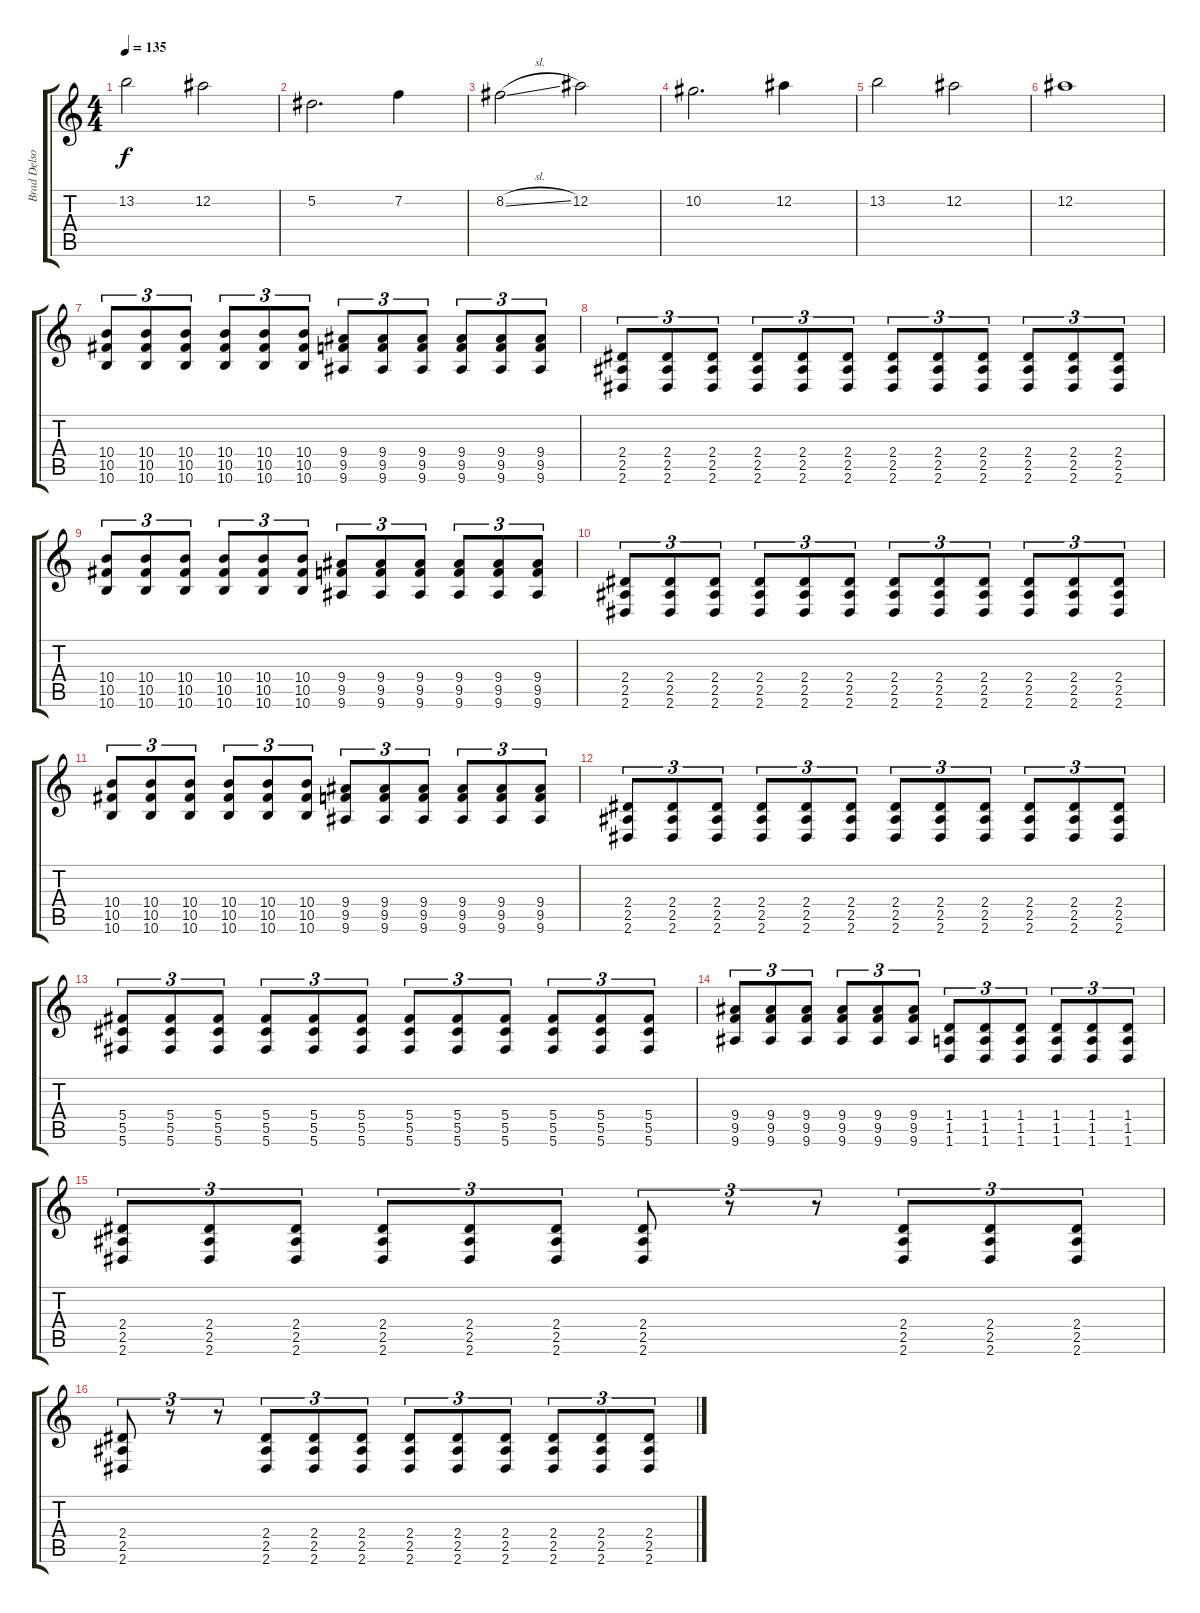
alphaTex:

\track ("Brad Delson [Gtr.2]" "Brad Delso") {instrument distortionguitar}
\staff {score tabs}
\tuning (Eb4 Bb3 Gb3 Db3 Ab2 Db2) {hide}
\ts (4 4)
\tempo 135
\clef g2
\ks c
13.2.2{dy f} 12.2.2 |
5.2.2{d} 7.2.4 |
8.2{sl}.2 12.2.2 |
10.2.2{d} 12.2.4 |
13.2.2 12.2.2 |
12.2.1 |
(10.4 10.5 10.6).8{tu (3 2) volume 13 instrument distortionguitar} (10.4 10.5 10.6).8{tu (3 2)} (10.4 10.5 10.6).8{tu (3 2)} (10.4 10.5 10.6).8{tu (3 2)} (10.4 10.5 10.6).8{tu (3 2)} (10.4 10.5 10.6).8{tu (3 2)} (9.4 9.5 9.6).8{tu (3 2)} (9.4 9.5 9.6).8{tu (3 2)} (9.4 9.5 9.6).8{tu (3 2)} (9.4 9.5 9.6).8{tu (3 2)} (9.4 9.5 9.6).8{tu (3 2)} (9.4 9.5 9.6).8{tu (3 2)} |
(2.4 2.5 2.6).8{tu (3 2)} (2.4 2.5 2.6).8{tu (3 2)} (2.4 2.5 2.6).8{tu (3 2)} (2.4 2.5 2.6).8{tu (3 2)} (2.4 2.5 2.6).8{tu (3 2)} (2.4 2.5 2.6).8{tu (3 2)} (2.4 2.5 2.6).8{tu (3 2)} (2.4 2.5 2.6).8{tu (3 2)} (2.4 2.5 2.6).8{tu (3 2)} (2.4 2.5 2.6).8{tu (3 2)} (2.4 2.5 2.6).8{tu (3 2)} (2.4 2.5 2.6).8{tu (3 2)} |
(10.4 10.5 10.6).8{tu (3 2)} (10.4 10.5 10.6).8{tu (3 2)} (10.4 10.5 10.6).8{tu (3 2)} (10.4 10.5 10.6).8{tu (3 2)} (10.4 10.5 10.6).8{tu (3 2)} (10.4 10.5 10.6).8{tu (3 2)} (9.4 9.5 9.6).8{tu (3 2)} (9.4 9.5 9.6).8{tu (3 2)} (9.4 9.5 9.6).8{tu (3 2)} (9.4 9.5 9.6).8{tu (3 2)} (9.4 9.5 9.6).8{tu (3 2)} (9.4 9.5 9.6).8{tu (3 2)} |
(2.4 2.5 2.6).8{tu (3 2)} (2.4 2.5 2.6).8{tu (3 2)} (2.4 2.5 2.6).8{tu (3 2)} (2.4 2.5 2.6).8{tu (3 2)} (2.4 2.5 2.6).8{tu (3 2)} (2.4 2.5 2.6).8{tu (3 2)} (2.4 2.5 2.6).8{tu (3 2)} (2.4 2.5 2.6).8{tu (3 2)} (2.4 2.5 2.6).8{tu (3 2)} (2.4 2.5 2.6).8{tu (3 2)} (2.4 2.5 2.6).8{tu (3 2)} (2.4 2.5 2.6).8{tu (3 2)} |
(10.4 10.5 10.6).8{tu (3 2)} (10.4 10.5 10.6).8{tu (3 2)} (10.4 10.5 10.6).8{tu (3 2)} (10.4 10.5 10.6).8{tu (3 2)} (10.4 10.5 10.6).8{tu (3 2)} (10.4 10.5 10.6).8{tu (3 2)} (9.4 9.5 9.6).8{tu (3 2)} (9.4 9.5 9.6).8{tu (3 2)} (9.4 9.5 9.6).8{tu (3 2)} (9.4 9.5 9.6).8{tu (3 2)} (9.4 9.5 9.6).8{tu (3 2)} (9.4 9.5 9.6).8{tu (3 2)} |
(2.4 2.5 2.6).8{tu (3 2)} (2.4 2.5 2.6).8{tu (3 2)} (2.4 2.5 2.6).8{tu (3 2)} (2.4 2.5 2.6).8{tu (3 2)} (2.4 2.5 2.6).8{tu (3 2)} (2.4 2.5 2.6).8{tu (3 2)} (2.4 2.5 2.6).8{tu (3 2)} (2.4 2.5 2.6).8{tu (3 2)} (2.4 2.5 2.6).8{tu (3 2)} (2.4 2.5 2.6).8{tu (3 2)} (2.4 2.5 2.6).8{tu (3 2)} (2.4 2.5 2.6).8{tu (3 2)} |
(5.4 5.5 5.6).8{tu (3 2)} (5.4 5.5 5.6).8{tu (3 2)} (5.4 5.5 5.6).8{tu (3 2)} (5.4 5.5 5.6).8{tu (3 2)} (5.4 5.5 5.6).8{tu (3 2)} (5.4 5.5 5.6).8{tu (3 2)} (5.4 5.5 5.6).8{tu (3 2)} (5.4 5.5 5.6).8{tu (3 2)} (5.4 5.5 5.6).8{tu (3 2)} (5.4 5.5 5.6).8{tu (3 2)} (5.4 5.5 5.6).8{tu (3 2)} (5.4 5.5 5.6).8{tu (3 2)} |
(9.4 9.5 9.6).8{tu (3 2)} (9.4 9.5 9.6).8{tu (3 2)} (9.4 9.5 9.6).8{tu (3 2)} (9.4 9.5 9.6).8{tu (3 2)} (9.4 9.5 9.6).8{tu (3 2)} (9.4 9.5 9.6).8{tu (3 2)} (1.4 1.5 1.6).8{tu (3 2)} (1.4 1.5 1.6).8{tu (3 2)} (1.4 1.5 1.6).8{tu (3 2)} (1.4 1.5 1.6).8{tu (3 2)} (1.4 1.5 1.6).8{tu (3 2)} (1.4 1.5 1.6).8{tu (3 2)} |
(2.4 2.5 2.6).8{tu (3 2)} (2.4 2.5 2.6).8{tu (3 2)} (2.4 2.5 2.6).8{tu (3 2)} (2.4 2.5 2.6).8{tu (3 2)} (2.4 2.5 2.6).8{tu (3 2)} (2.4 2.5 2.6).8{tu (3 2)} (2.4 2.5 2.6).8{tu (3 2)} r.8{tu (3 2)} r.8{tu (3 2)} (2.4 2.5 2.6).8{tu (3 2)} (2.4 2.5 2.6).8{tu (3 2)} (2.4 2.5 2.6).8{tu (3 2)} |
(2.4 2.5 2.6).8{tu (3 2)} r.8{tu (3 2)} r.8{tu (3 2)} (2.4 2.5 2.6).8{tu (3 2)} (2.4 2.5 2.6).8{tu (3 2)} (2.4 2.5 2.6).8{tu (3 2)} (2.4 2.5 2.6).8{tu (3 2)} (2.4 2.5 2.6).8{tu (3 2)} (2.4 2.5 2.6).8{tu (3 2)} (2.4 2.5 2.6).8{tu (3 2)} (2.4 2.5 2.6).8{tu (3 2)} (2.4 2.5 2.6).8{tu (3 2)}
